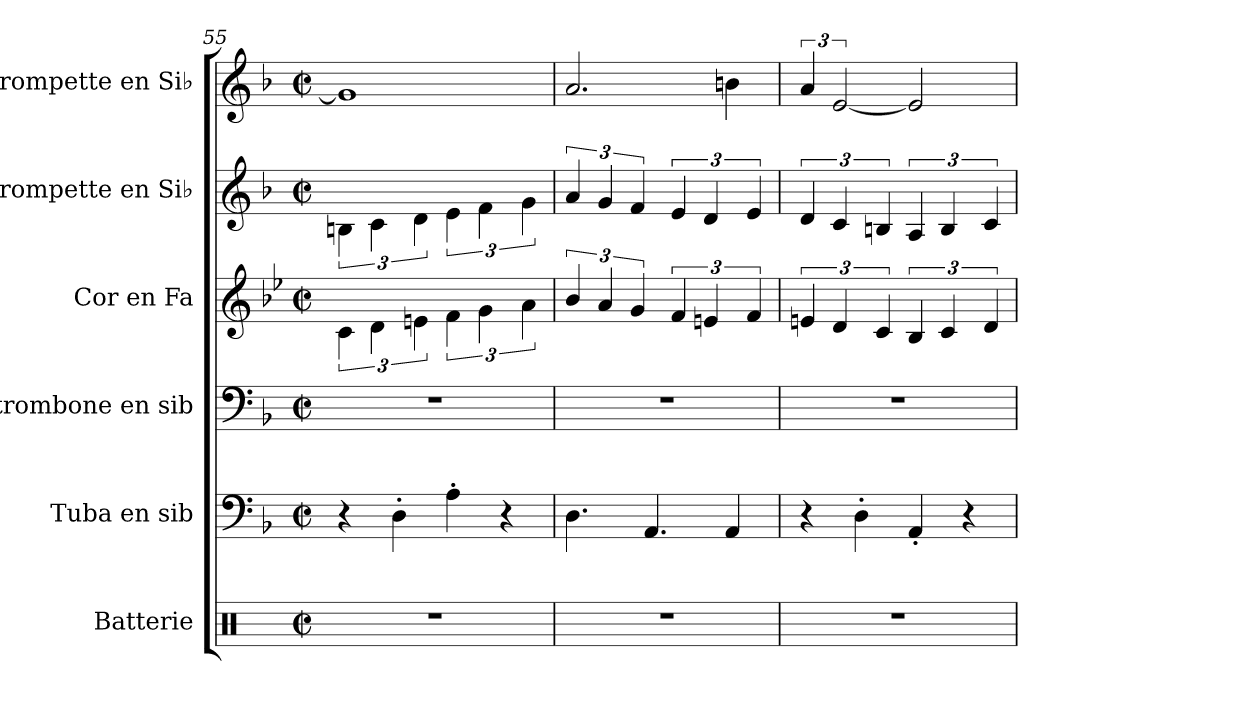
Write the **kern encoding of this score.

**kern	**kern	**kern	**kern	**kern	**kern
*part6	*part5	*part4	*part3	*part2	*part1
*staff6	*staff5	*staff4	*staff3	*staff2	*staff1
*I"Batterie	*I"Tuba en sib	*I"trombone en sib	*I"Cor en Fa	*I"Trompette en Si♭	*I"Trompette en Si♭
*I'Batt.	*I'Tub. sib	*I'Trb. sib	*I'Cor Fa	*I'Tromp. Si♭	*I'Tromp. Si♭
!!LO:LB:g=z
*clefX	*clefF4	*clefF4	*clefG2	*clefG2	*clefG2
*	*ITrd1c2	*ITrd1c2	*ITrd4c7	*ITrd1c2	*ITrd1c2
*k[]	*k[b-e-a-]	*k[b-e-a-]	*k[b-e-a-]	*k[b-e-a-]	*k[b-e-a-]
*M4/4	*M4/4	*M4/4	*M4/4	*M4/4	*M4/4
*met(c|)	*met(c|)	*met(c|)	*met(c|)	*met(c|)	*met(c|)
=55	=55	=55	=55	=55	=55
1r	4r	1r	6F\	6An\	1f]
.	.	.	6G\	6B-\	.
.	4C'\	.	.	.	.
.	.	.	6An\	6c\	.
.	4G'\	.	6B-\	6d\	.
.	.	.	6c\	6e-\	.
.	4r	.	.	.	.
.	.	.	6d\	6f\	.
=56	=56	=56	=56	=56	=56
1r	4.C\	1r	6e-/	6g/	2.g/
.	.	.	6d/	6f/	.
.	.	.	6c/	6e-/	.
.	4.GG/	.	.	.	.
.	.	.	6B-/	6d/	.
.	.	.	6An/	6c/	.
.	4GG/	.	.	.	4an\
.	.	.	6B-/	6d/	.
=57	=57	=57	=57	=57	=57
1r	4r	1r	6An/	6c/	6g/
.	.	.	6G/	6B-/	[3d/
.	4C'\	.	.	.	.
.	.	.	6F/	6An/	.
.	4GG'/	.	6E-/	6G/	2d/]
.	.	.	6F/	6A/	.
.	4r	.	.	.	.
.	.	.	6G/	6B-/	.
=	=	=	=	=	=
*-	*-	*-	*-	*-	*-
